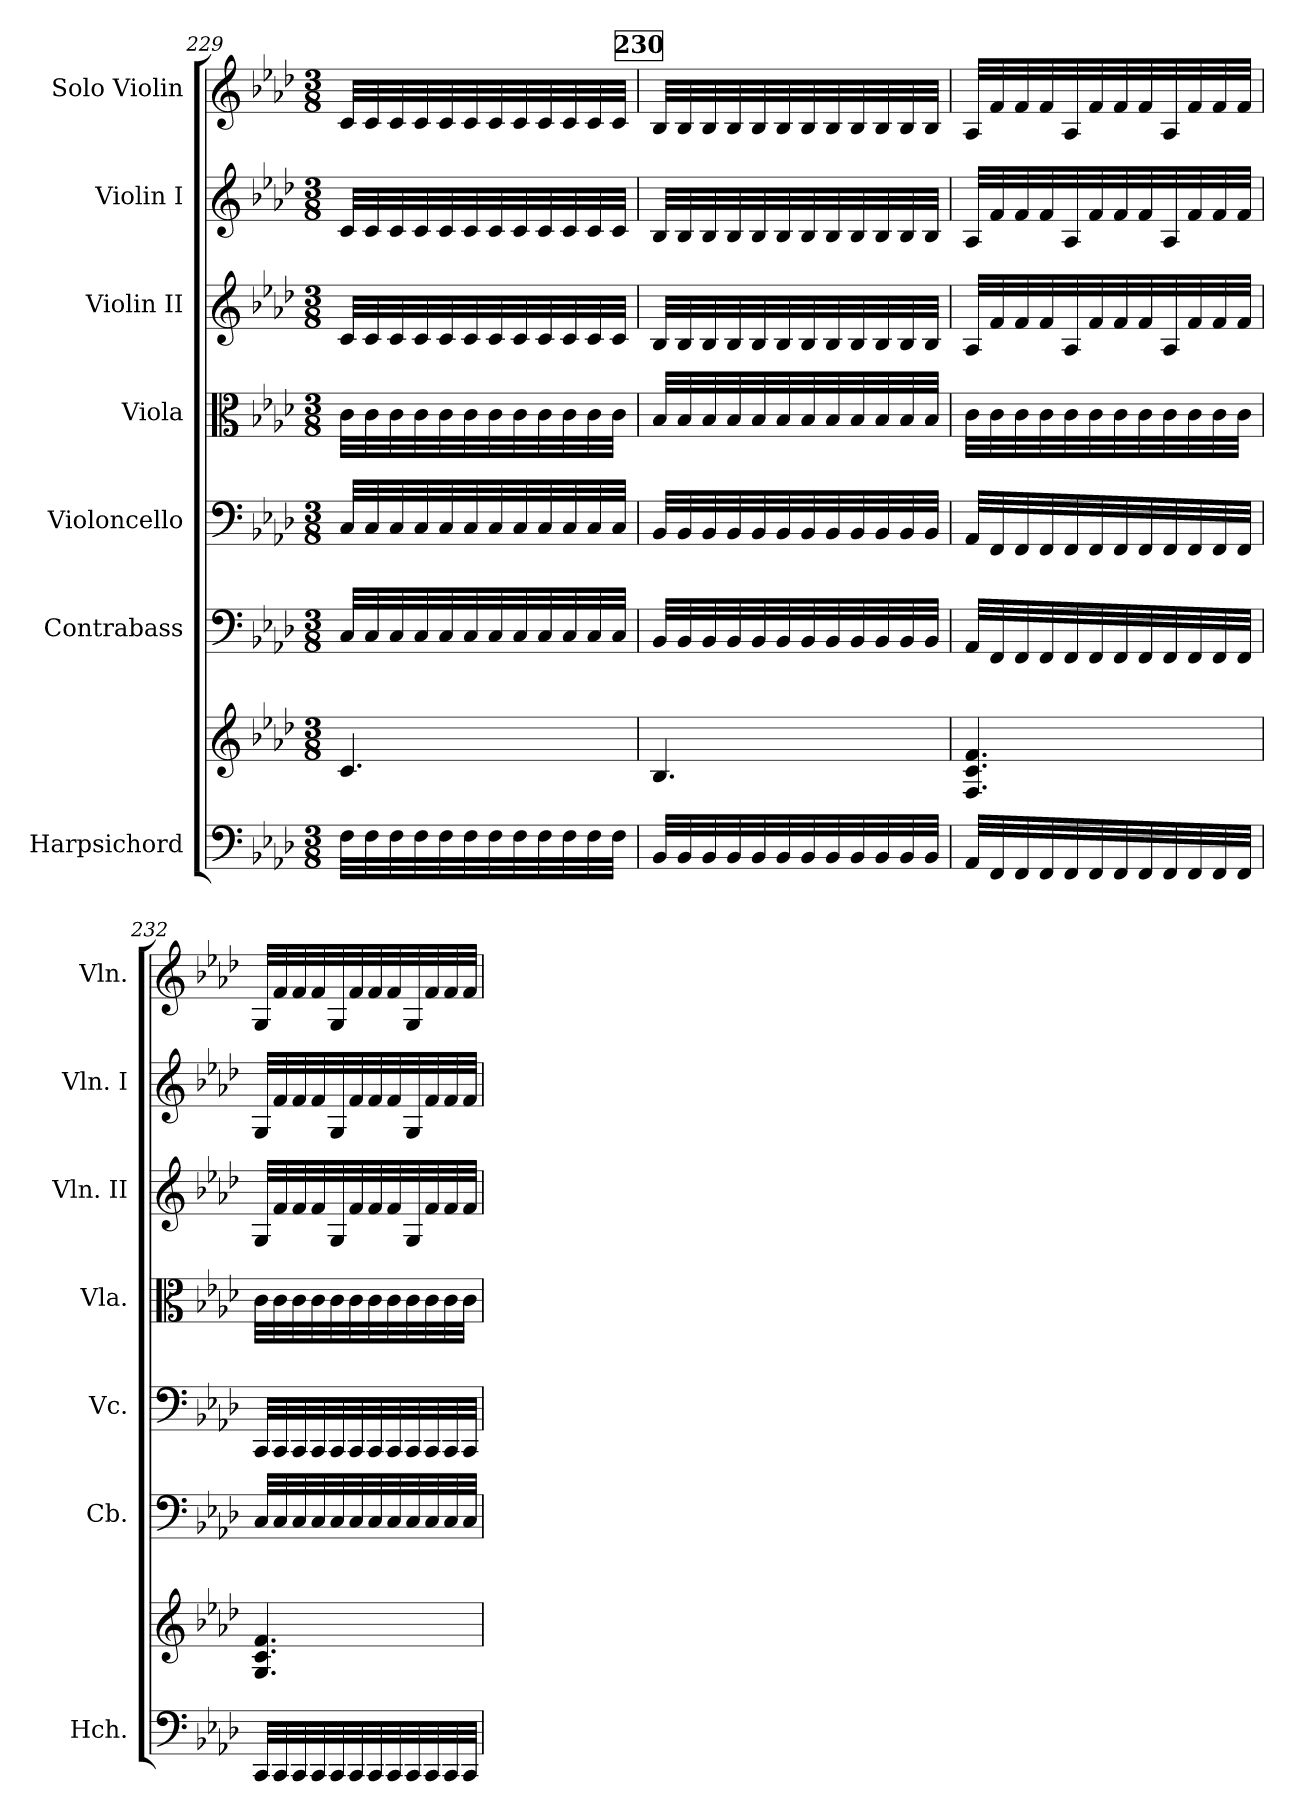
**kern	**kern	**kern	**kern	**kern	**kern	**kern	**kern
*part7	*part7	*part6	*part5	*part4	*part3	*part2	*part1
*staff8	*staff7	*staff6	*staff5	*staff4	*staff3	*staff2	*staff1
*I"Harpsichord	*	*I"Contrabass	*I"Violoncello	*I"Viola	*I"Violin II	*I"Violin I	*I"Solo Violin
*I'Hch.	*	*I'Cb.	*I'Vc.	*I'Vla.	*I'Vln. II	*I'Vln. I	*I'Vln.
*clefF4	*clefG2	*clefF4	*clefF4	*clefC3	*clefG2	*clefG2	*clefG2
*	*	*ITrd7c12	*	*	*	*	*
*k[b-e-a-d-]	*k[b-e-a-d-]	*k[b-e-a-d-]	*k[b-e-a-d-]	*k[b-e-a-d-]	*k[b-e-a-d-]	*k[b-e-a-d-]	*k[b-e-a-d-]
*M3/8	*M3/8	*M3/8	*M3/8	*M3/8	*M3/8	*M3/8	*M3/8
=229	=229	=229	=229	=229	=229	=229	=229
32F\LLL	4.c/	32CC/LLL	32C/LLL	32c\LLL	32c/LLL	32c/LLL	32c/LLL
32F\	.	32CC/	32C/	32c\	32c/	32c/	32c/
32F\	.	32CC/	32C/	32c\	32c/	32c/	32c/
32F\	.	32CC/	32C/	32c\	32c/	32c/	32c/
32F\	.	32CC/	32C/	32c\	32c/	32c/	32c/
32F\	.	32CC/	32C/	32c\	32c/	32c/	32c/
32F\	.	32CC/	32C/	32c\	32c/	32c/	32c/
32F\	.	32CC/	32C/	32c\	32c/	32c/	32c/
32F\	.	32CC/	32C/	32c\	32c/	32c/	32c/
32F\	.	32CC/	32C/	32c\	32c/	32c/	32c/
32F\	.	32CC/	32C/	32c\	32c/	32c/	32c/
32F\JJJ	.	32CC/JJJ	32C/JJJ	32c\JJJ	32c/JJJ	32c/JJJ	32c/JJJ
!!LO:PB:g=z
!!LO:REH:place=s1:a:B:fs=14:t=230
=230	=230	=230	=230	=230	=230	=230	=230
32BB-/LLL	4.B-/	32BBB-/LLL	32BB-/LLL	32B-/LLL	32B-/LLL	32B-/LLL	32B-/LLL
32BB-/	.	32BBB-/	32BB-/	32B-/	32B-/	32B-/	32B-/
32BB-/	.	32BBB-/	32BB-/	32B-/	32B-/	32B-/	32B-/
32BB-/	.	32BBB-/	32BB-/	32B-/	32B-/	32B-/	32B-/
32BB-/	.	32BBB-/	32BB-/	32B-/	32B-/	32B-/	32B-/
32BB-/	.	32BBB-/	32BB-/	32B-/	32B-/	32B-/	32B-/
32BB-/	.	32BBB-/	32BB-/	32B-/	32B-/	32B-/	32B-/
32BB-/	.	32BBB-/	32BB-/	32B-/	32B-/	32B-/	32B-/
32BB-/	.	32BBB-/	32BB-/	32B-/	32B-/	32B-/	32B-/
32BB-/	.	32BBB-/	32BB-/	32B-/	32B-/	32B-/	32B-/
32BB-/	.	32BBB-/	32BB-/	32B-/	32B-/	32B-/	32B-/
32BB-/JJJ	.	32BBB-/JJJ	32BB-/JJJ	32B-/JJJ	32B-/JJJ	32B-/JJJ	32B-/JJJ
=231	=231	=231	=231	=231	=231	=231	=231
32AA-/LLL	4.F/ 4.c/ 4.f/	32AAA-/LLL	32AA-/LLL	32c\LLL	32A-/LLL	32A-/LLL	32A-/LLL
32FF/	.	32FFF/	32FF/	32c\	32f/	32f/	32f/
32FF/	.	32FFF/	32FF/	32c\	32f/	32f/	32f/
32FF/	.	32FFF/	32FF/	32c\	32f/	32f/	32f/
32FF/	.	32FFF/	32FF/	32c\	32A-/	32A-/	32A-/
32FF/	.	32FFF/	32FF/	32c\	32f/	32f/	32f/
32FF/	.	32FFF/	32FF/	32c\	32f/	32f/	32f/
32FF/	.	32FFF/	32FF/	32c\	32f/	32f/	32f/
32FF/	.	32FFF/	32FF/	32c\	32A-/	32A-/	32A-/
32FF/	.	32FFF/	32FF/	32c\	32f/	32f/	32f/
32FF/	.	32FFF/	32FF/	32c\	32f/	32f/	32f/
32FF/JJJ	.	32FFF/JJJ	32FF/JJJ	32c\JJJ	32f/JJJ	32f/JJJ	32f/JJJ
=232	=232	=232	=232	=232	=232	=232	=232
32CC/LLL	4.G/ 4.c/ 4.f/	32CC/LLL	32CC/LLL	32c\LLL	32G/LLL	32G/LLL	32G/LLL
32CC/	.	32CC/	32CC/	32c\	32f/	32f/	32f/
32CC/	.	32CC/	32CC/	32c\	32f/	32f/	32f/
32CC/	.	32CC/	32CC/	32c\	32f/	32f/	32f/
32CC/	.	32CC/	32CC/	32c\	32G/	32G/	32G/
32CC/	.	32CC/	32CC/	32c\	32f/	32f/	32f/
32CC/	.	32CC/	32CC/	32c\	32f/	32f/	32f/
32CC/	.	32CC/	32CC/	32c\	32f/	32f/	32f/
32CC/	.	32CC/	32CC/	32c\	32G/	32G/	32G/
32CC/	.	32CC/	32CC/	32c\	32f/	32f/	32f/
32CC/	.	32CC/	32CC/	32c\	32f/	32f/	32f/
32CC/JJJ	.	32CC/JJJ	32CC/JJJ	32c\JJJ	32f/JJJ	32f/JJJ	32f/JJJ
=	=	=	=	=	=	=	=
*-	*-	*-	*-	*-	*-	*-	*-
